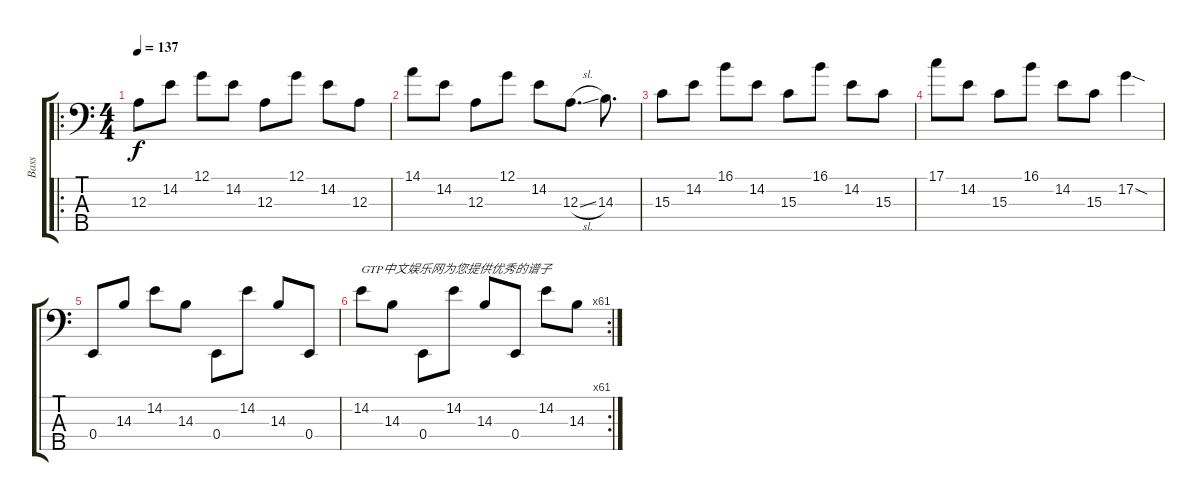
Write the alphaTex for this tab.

\track ("Bass" "Bass") {instrument electricbassfinger}
\staff {score tabs}
\tuning (G2 D2 A1 E1 B0) {hide}
\ro
\ts (4 4)
\tempo 137
\clef f4
\ks c
12.3.8{dy f instrument electricbassfinger} 14.2.8 12.1.8 14.2.8 12.3.8 12.1.8 14.2.8 12.3.8 |
14.1.8 14.2.8 12.3.8 12.1.8 14.2.8 12.3{sl}.8{d} 14.3.8{d} |
15.3.8 14.2.8 16.1.8 14.2.8 15.3.8 16.1.8 14.2.8 15.3.8 |
17.1.8 14.2.8 15.3.8 16.1.8 14.2.8 15.3.8 17.2{sod}.4 |
0.4.8 14.3.8 14.2.8 14.3.8 0.4.8 14.2.8 14.3.8 0.4.8 |
\rc 61
14.2.8{txt "GTP中文娱乐网为您提供优秀的谱子"} 14.3.8 0.4.8 14.2.8 14.3.8 0.4.8 14.2.8 14.3.8
